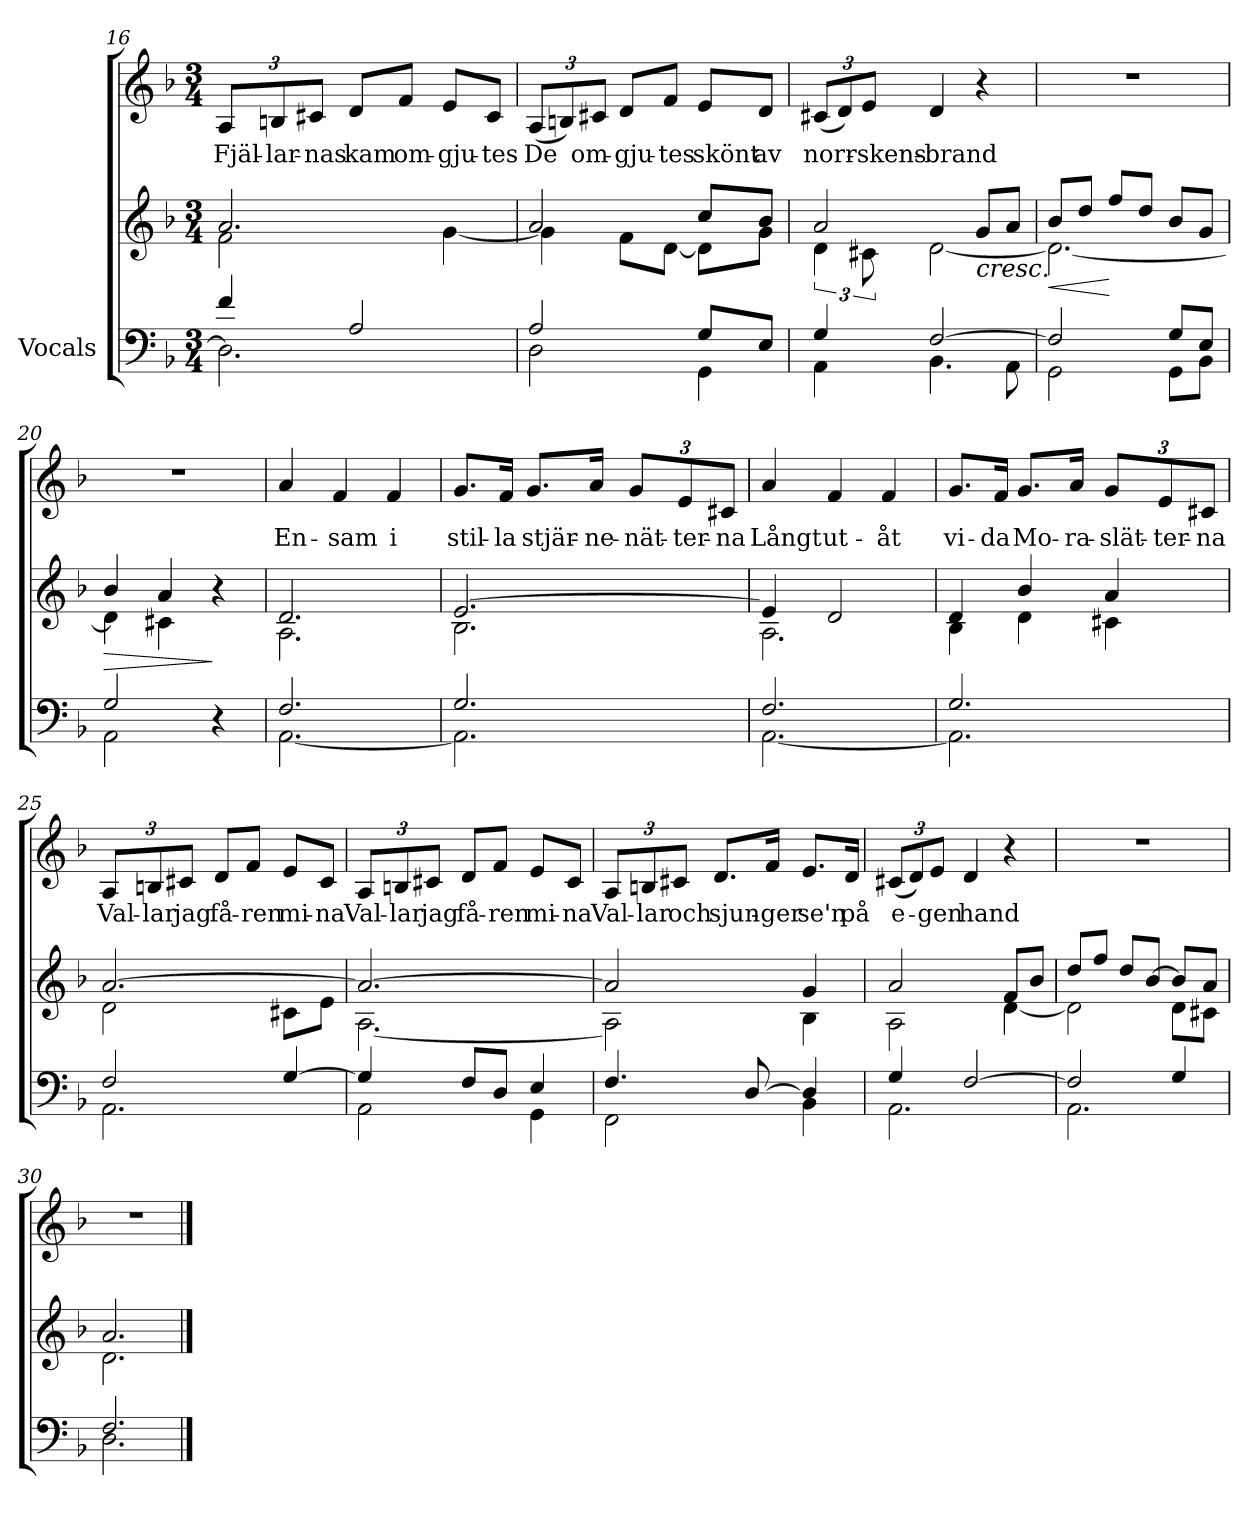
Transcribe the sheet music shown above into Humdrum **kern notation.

**kern	**kern	**dynam	**kern	**text
*part2	*part2	*part2	*part1	*part1
*staff3	*staff2	*staff2/3	*staff1	*staff1
*I"Vocals	*	*	*	*
*clefF4	*clefG2	*	*clefG2	*
*k[b-]	*k[b-]	*	*k[b-]	*
*F:	*F:	*	*F:	*
*M3/4	*M3/4	*	*M3/4	*
=16	=16	=16	=16	=16
*^	*^	*	*	*
!	!	!	!	!	!	!LO:LY:b
4f/	2.D\]	2.a/	2f\	.	12A/L	Fjäl-
!	!	!	!	!	!	!LO:LY:b
.	.	.	.	.	12Bn/	-lar-
!	!	!	!	!	!	!LO:LY:b
.	.	.	.	.	12c#X/J	-nas
!	!	!	!	!	!	!LO:LY:b
2A/	.	.	.	.	8d/L	kam
!	!	!	!	!	!	!LO:LY:b
.	.	.	.	.	8f/J	om-
!	!	!	!	!	!	!LO:LY:b
.	.	.	[<4g\	.	8e/L	-gju-
!	!	!	!	!	!	!LO:LY:b
.	.	.	.	.	8c#/J	-tes
=17	=17	=17	=17	=17	=17	=17
!	!	!	!	!	!	!LO:LY:b
2A/	2D\	2a/	4g\]	.	(<12A/L	De
.	.	.	.	.	12Bn/)	.
!	!	!	!	!	!	!LO:LY:b
.	.	.	.	.	12c#X/J	om-
!	!	!	!	!	!	!LO:LY:b
.	.	.	8f\L	.	8d/L	-gju-
!	!	!	!	!	!	!LO:LY:b
.	.	.	[<8d\J	.	8f/J	-tes
!	!	!	!	!	!	!LO:LY:b
8G/L	4GG\	8cc/L	8d\L]	.	8e/L	skönt
!	!	!	!	!	!	!LO:LY:b
8E/J	.	8b-/J	8g\J	.	8d/J	av
!!LO:LB:g=z
=18	=18	=18	=18	=18	=18	=18
!	!	!	!	!	!	!LO:LY:b
4G/	4AA\	2a/	6d\	.	(<12c#X/L	norr-
.	.	.	.	.	12d/)	.
!	!	!	!	!	!	!LO:LY:b
.	.	.	12c#X\	.	12e/J	-skens-
!	!	!	!	!	!	!LO:LY:b
[>2F/	4.BB-\	.	[<2d\	.	4d/	-brand
!	!	!	!	!LO:HP:b	!	!
.	.	8g/L	.	<	4r	.
.	8AA\	8a/J	.	.	.	.
=19	=19	=19	=19	=19	=19	=19
!	!	!	!	!LO:HP:b	!	!
2F/]	2GG\	8b-/L	2.d\_	<	2.r	.
.	.	8dd/J	.	.	.	.
.	.	8ff/L	.	[	.	.
.	.	8dd/J	.	.	.	.
8G/L	8GG\L	8b-/L	.	[	.	.
8E/J	8BB-\J	8g/J	.	.	.	.
=20	=20	=20	=20	=20	=20	=20
!	!	!	!	!LO:HP:b	!	!
2G/	2AA\	4b-/	4d\]	>	2.r	.
.	.	4a/	4c#X\	.	.	.
4r	4ryy	4ra	4ryy	]	.	.
=21	=21	=21	=21	=21	=21	=21
!	!	!	!	!	!	!LO:LY:b
2.F/	[<2.AA\	2.d/	2.A\	.	4a/	En-
!	!	!	!	!	!	!LO:LY:b
.	.	.	.	.	4f/	-sam
!	!	!	!	!	!	!LO:LY:b
.	.	.	.	.	4f/	i
=22	=22	=22	=22	=22	=22	=22
!	!	!	!	!	!	!LO:LY:b
2.G/	2.AA\]	[>2.e/	2.B-\	.	8.g/L	stil-
!	!	!	!	!	!	!LO:LY:b
.	.	.	.	.	16f/Jk	-la
!	!	!	!	!	!	!LO:LY:b
.	.	.	.	.	8.g/L	stjär-
!	!	!	!	!	!	!LO:LY:b
.	.	.	.	.	16a/Jk	-ne-
!	!	!	!	!	!	!LO:LY:b
.	.	.	.	.	12g/L	-nät-
!	!	!	!	!	!	!LO:LY:b
.	.	.	.	.	12e/	-ter-
!	!	!	!	!	!	!LO:LY:b
.	.	.	.	.	12c#X/J	-na
!!LO:LB:g=z
=23	=23	=23	=23	=23	=23	=23
!	!	!	!	!	!	!LO:LY:b
2.F/	[<2.AA\	4e/]	2.A\	.	4a/	Långt
!	!	!	!	!	!	!LO:LY:b
.	.	2d/	.	.	4f/	ut-
!	!	!	!	!	!	!LO:LY:b
.	.	.	.	.	4f/	-åt
=24	=24	=24	=24	=24	=24	=24
!	!	!	!	!	!	!LO:LY:b
2.G/	2.AA\]	4d/	4B-\	.	8.g/L	vi-
!	!	!	!	!	!	!LO:LY:b
.	.	.	.	.	16f/Jk	-da
!	!	!	!	!	!	!LO:LY:b
.	.	4b-/	4d\	.	8.g/L	Mo-
!	!	!	!	!	!	!LO:LY:b
.	.	.	.	.	16a/Jk	-ra-
!	!	!	!	!	!	!LO:LY:b
.	.	4a/	4c#X\	.	12g/L	-slät-
!	!	!	!	!	!	!LO:LY:b
.	.	.	.	.	12e/	-ter-
!	!	!	!	!	!	!LO:LY:b
.	.	.	.	.	12c#X/J	-na
=25	=25	=25	=25	=25	=25	=25
!	!	!	!	!	!	!LO:LY:b
2F/	2.AA\	[>2.a/	2d\	.	12A/L	Val-
!	!	!	!	!	!	!LO:LY:b
.	.	.	.	.	12Bn/	-lar
!	!	!	!	!	!	!LO:LY:b
.	.	.	.	.	12c#X/J	jag
!	!	!	!	!	!	!LO:LY:b
.	.	.	.	.	8d/L	få-
!	!	!	!	!	!	!LO:LY:b
.	.	.	.	.	8f/J	-ren
!	!	!	!	!	!	!LO:LY:b
[>4G/	.	.	8c#X\L	.	8e/L	mi-
!	!	!	!	!	!	!LO:LY:b
.	.	.	8e\J	.	8c#/J	-na
=26	=26	=26	=26	=26	=26	=26
!	!	!	!	!	!	!LO:LY:b
4G/]	2AA\	2.a/_	[<2.A\	.	12A/L	Val-
!	!	!	!	!	!	!LO:LY:b
.	.	.	.	.	12Bn/	-lar
!	!	!	!	!	!	!LO:LY:b
.	.	.	.	.	12c#X/J	jag
!	!	!	!	!	!	!LO:LY:b
8F/L	.	.	.	.	8d/L	få-
!	!	!	!	!	!	!LO:LY:b
8D/J	.	.	.	.	8f/J	-ren
!	!	!	!	!	!	!LO:LY:b
4E/	4GG\	.	.	.	8e/L	mi-
!	!	!	!	!	!	!LO:LY:b
.	.	.	.	.	8c#/J	-na
!!LO:LB:g=z
=27	=27	=27	=27	=27	=27	=27
!	!	!	!	!	!	!LO:LY:b
4.F/	2FF\	2a/]	2A\]	.	12A/L	Val-
!	!	!	!	!	!	!LO:LY:b
.	.	.	.	.	12Bn/	-lar
!	!	!	!	!	!	!LO:LY:b
.	.	.	.	.	12c#X/J	och
!	!	!	!	!	!	!LO:LY:b
.	.	.	.	.	8.d/L	sjun-
[>8D/	.	.	.	.	.	.
!	!	!	!	!	!	!LO:LY:b
.	.	.	.	.	16f/Jk	-ger
!	!	!	!	!	!	!LO:LY:b
4D/]	4BB-\	4g/	4B-\	.	8.e/L	se'n
!	!	!	!	!	!	!LO:LY:b
.	.	.	.	.	16d/Jk	på
=28	=28	=28	=28	=28	=28	=28
!	!	!	!	!	!	!LO:LY:b
4G/	2.AA\	2a/	2A\	.	(<12c#X/L	e-
.	.	.	.	.	12d/)	.
!	!	!	!	!	!	!LO:LY:b
.	.	.	.	.	12e/J	-gen
!	!	!	!	!	!	!LO:LY:b
[>2F/	.	.	.	.	4d/	hand
.	.	8f/L	[<4d\	.	4r	.
.	.	8b-/J	.	.	.	.
=29	=29	=29	=29	=29	=29	=29
2F/]	2.AA\	8dd/L	2d\]	.	2.r	.
.	.	8ff/J	.	.	.	.
.	.	8dd/L	.	.	.	.
.	.	[>8b-/J	.	.	.	.
4G/	.	8b-/L]	8d\L	.	.	.
.	.	8a/J	8c#X\J	.	.	.
=30	=30	=30	=30	=30	=30	=30
2.F/	2.D\	2.a/	2.d\	.	2.r	.
*v	*v	*	*	*	*	*
*	*v	*v	*	*	*
==	==	==	==	==
*-	*-	*-	*-	*-
